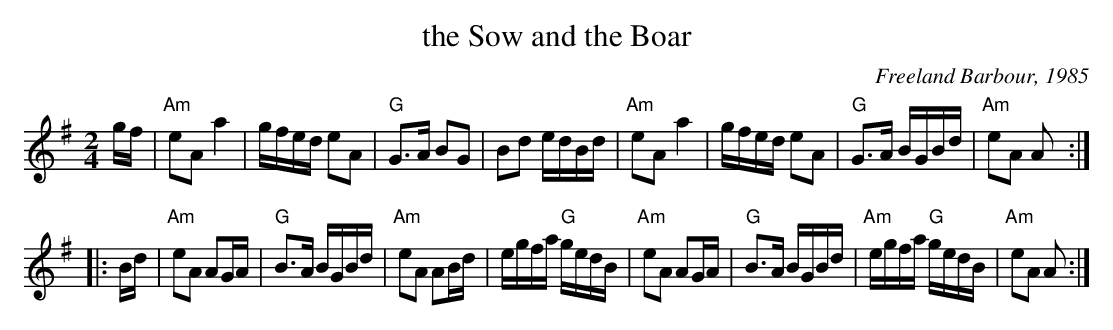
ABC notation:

X:1
T: the Sow and the Boar
C: Freeland Barbour, 1985
M: 2/4
L: 1/8
K: ADor
g/f/ \
| "Am"eA a2 | g/f/e/d/ eA | "G"G>A BG | Bd e/d/B/d/ \
| "Am"eA a2 | g/f/e/d/ eA | "G"G>A B/G/B/d/ | "Am"eA A :|
|: B/d/ \
| "Am"eA AG/A/ | "G"B>A B/G/B/d/ | "Am"eA AB/d/ | e/g/f/a/ "G"g/e/d/B/ \
| "Am"eA AG/A/ | "G"B>A B/G/B/d/ | "Am"e/g/f/a/ "G"g/e/d/B/ | "Am"eA A:|
